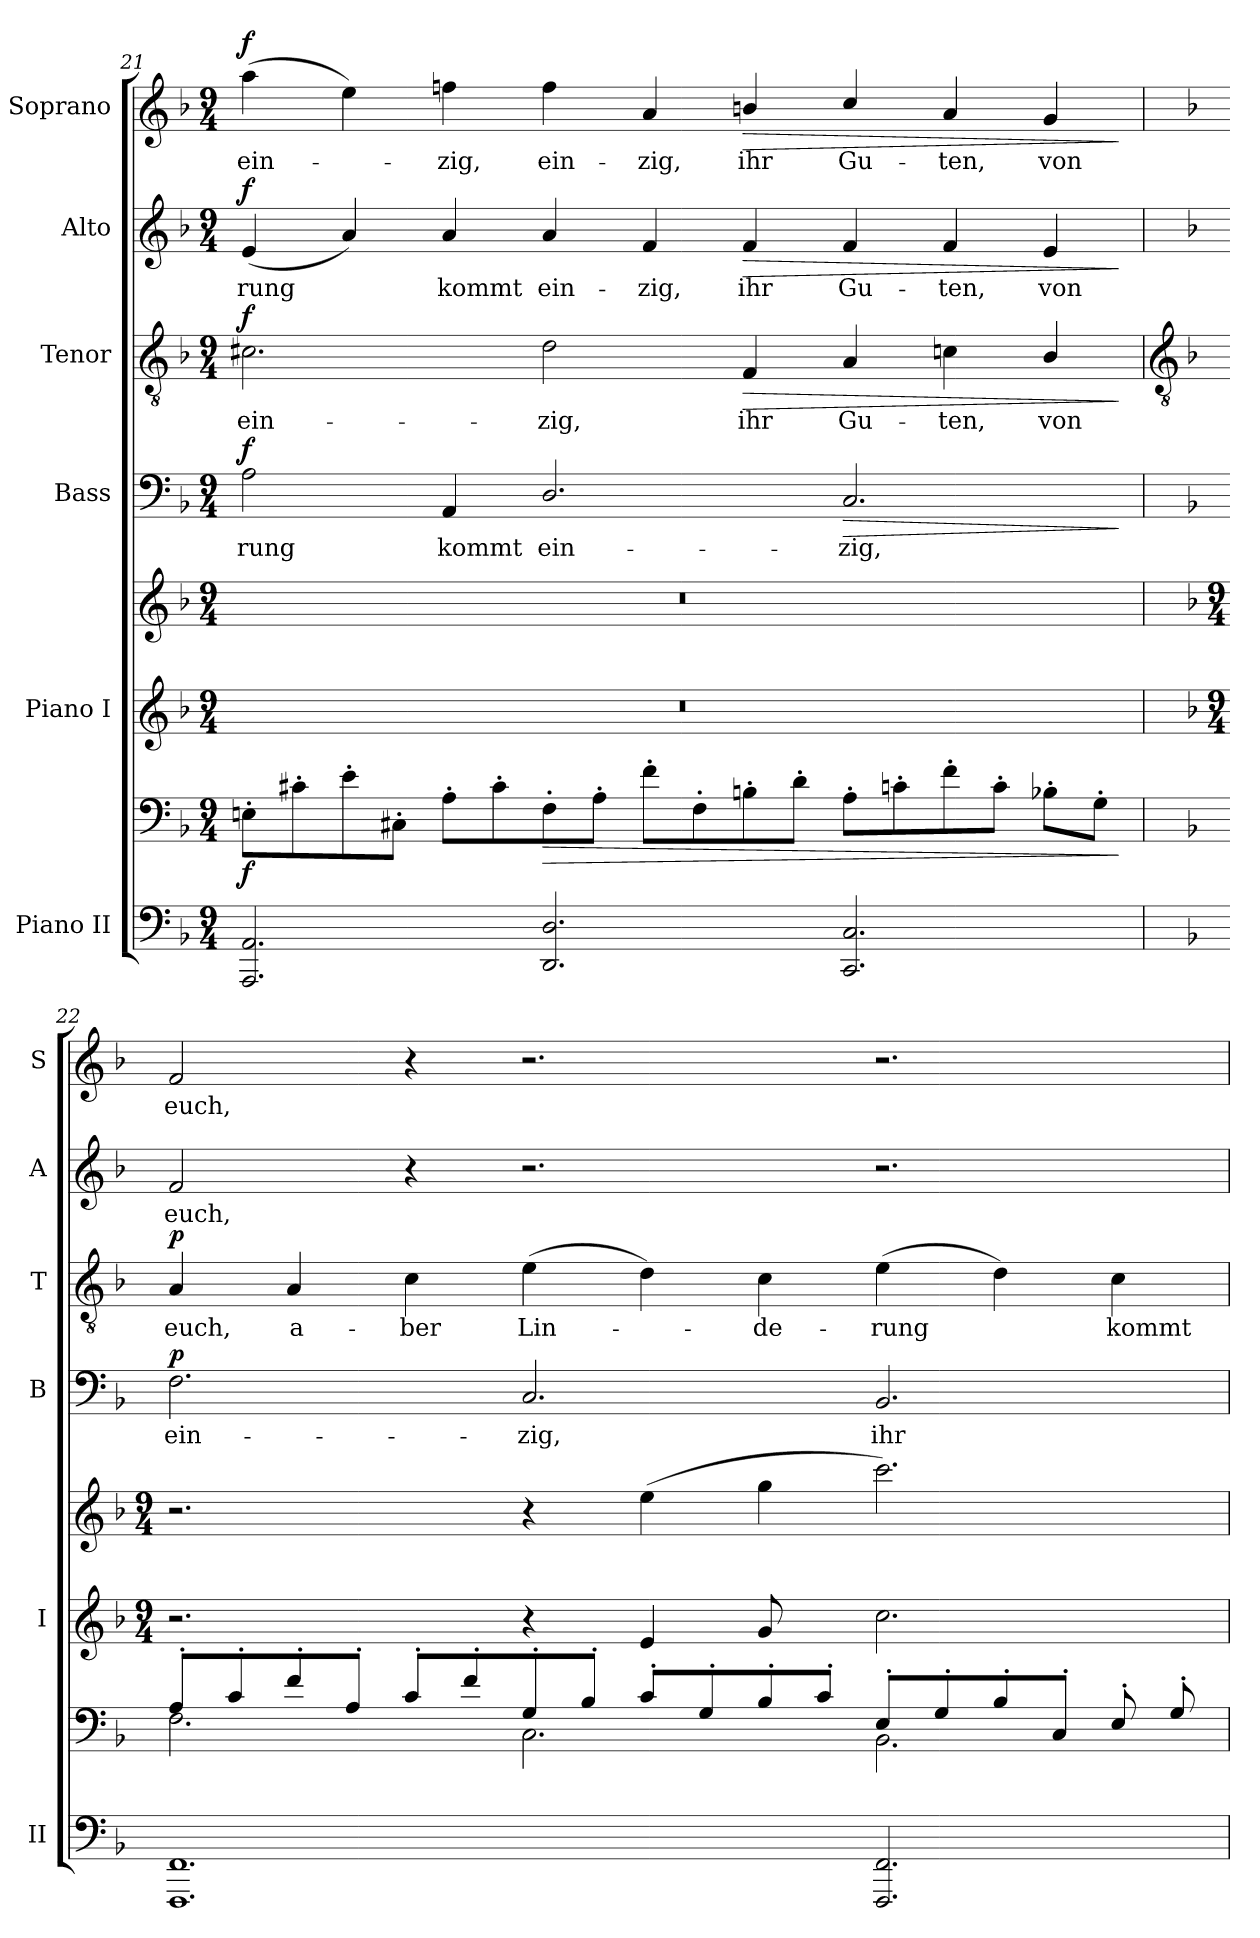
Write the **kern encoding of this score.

**kern	**kern	**dynam	**kern	**kern	**kern	**text	**dynam	**kern	**text	**dynam	**kern	**text	**dynam	**kern	**text	**dynam
*part6	*part6	*part6	*part5	*part5	*part4	*part4	*part4	*part3	*part3	*part3	*part2	*part2	*part2	*part1	*part1	*part1
*staff8	*staff7	*staff7/8	*staff6	*staff5	*staff4	*staff4	*staff4	*staff3	*staff3	*staff3	*staff2	*staff2	*staff2	*staff1	*staff1	*staff1
*I"Piano II	*	*	*I"Piano I	*	*I"Bass	*	*	*I"Tenor	*	*	*I"Alto	*	*	*I"Soprano	*	*
*I'II	*	*	*I'I	*	*I'B	*	*	*I'T	*	*	*I'A	*	*	*I'S	*	*
*clefF4	*clefF4	*	*clefG2	*clefG2	*clefF4	*	*	*clefGv2	*	*	*clefG2	*	*	*clefG2	*	*
*k[b-]	*k[b-]	*	*k[b-]	*k[b-]	*k[b-]	*	*	*k[b-]	*	*	*k[b-]	*	*	*k[b-]	*	*
*F:	*F:	*	*F:	*F:	*F:	*	*	*F:	*	*	*F:	*	*	*F:	*	*
*M9/4	*M9/4	*	*M9/4	*M9/4	*M9/4	*	*	*M9/4	*	*	*M9/4	*	*	*M9/4	*	*
=21	=21	=21	=21	=21	=21	=21	=21	=21	=21	=21	=21	=21	=21	=21	=21	=21
!	!	!LO:DY:b	!	!	!	!LO:LY:b	!LO:DY:b	!	!LO:LY:b	!LO:DY:b	!	!LO:LY:b	!LO:DY:b	!	!LO:LY:b	!LO:DY:b
2.AAA 2.AA	8En'	f	4%9r	4%9r	2A	-rung	f	2.c#X	ein-	f	(<4e	-rung	f	(>4aa	ein-	f
.	8c#X'	.	.	.	.	.	.	.	.	.	.	.	.	.	.	.
.	8e'	.	.	.	.	.	.	.	.	.	4a)	.	.	4ee)	.	.
.	8C#X'J	.	.	.	.	.	.	.	.	.	.	.	.	.	.	.
!	!	!	!	!	!	!LO:LY:b	!	!	!	!	!	!LO:LY:b	!	!	!LO:LY:b	!
.	8A'L	.	.	.	4AA	kommt	.	.	.	.	4a	kommt	.	4ffn	zig,	.
.	8c#'	.	.	.	.	.	.	.	.	.	.	.	.	.	.	.
!	!	!LO:HP:b	!	!	!	!LO:LY:b	!	!	!LO:LY:b	!	!	!LO:LY:b	!	!	!LO:LY:b	!
2.DD 2.D	8F'	>	.	.	2.D/	ein-	.	2d	-zig,	.	4a	ein-	.	4ff	ein-	.
.	8A'J	.	.	.	.	.	.	.	.	.	.	.	.	.	.	.
!	!	!	!	!	!	!	!	!	!	!	!	!LO:LY:b	!	!	!LO:LY:b	!
.	8f'L	.	.	.	.	.	.	.	.	.	4f	-zig,	.	4a	-zig,	.
.	8F'	.	.	.	.	.	.	.	.	.	.	.	.	.	.	.
!	!	!	!	!	!	!	!	!	!LO:LY:b	!LO:HP:b	!	!LO:LY:b	!LO:HP:b	!	!LO:LY:b	!LO:HP:b
.	8Bn'	.	.	.	.	.	.	4F	ihr	>	4f	ihr	>	4bn/	ihr	>
.	8d'J	.	.	.	.	.	.	.	.	.	.	.	.	.	.	.
!	!	!	!	!	!	!LO:LY:b	!LO:HP:b	!	!LO:LY:b	!	!	!LO:LY:b	!	!	!LO:LY:b	!
2.CC 2.C	8A'L	.	.	.	2.C	-zig,	>	4A	Gu-	.	4f	Gu-	.	4cc/	Gu-	.
.	8cn'	.	.	.	.	.	.	.	.	.	.	.	.	.	.	.
!	!	!	!	!	!	!	!	!	!LO:LY:b	!	!	!LO:LY:b	!	!	!LO:LY:b	!
.	8f'	.	.	.	.	.	.	4cn	-ten,	.	4f	-ten,	.	4a	-ten,	.
.	8c'J	.	.	.	.	.	.	.	.	.	.	.	.	.	.	.
!	!	!	!	!	!	!	!	!	!LO:LY:b	!	!	!LO:LY:b	!	!	!LO:LY:b	!
.	8B-X'L	.	.	.	.	.	.	4B-/	von	.	4e	von	.	4g	von	.
.	8G'J	.	.	.	.	.	.	.	.	.	.	.	.	.	.	.
.	.	]	.	.	.	.	]	.	.	]	.	.	]	.	.	]
!!LO:LB:g=z
=22	=22	=22	=22	=22	=22	=22	=22	=22	=22	=22	=22	=22	=22	=22	=22	=22
*	*	*	*	*	*	*	*	*clefGv2	*	*	*	*	*	*	*	*
*	*	*	*k[b-]	*k[b-]	*	*	*	*	*	*	*	*	*	*	*	*
*	*	*	*F:	*F:	*	*	*	*	*	*	*	*	*	*	*	*
*	*	*	*M9/4	*M9/4	*	*	*	*	*	*	*	*	*	*	*	*
*	*^	*	*	*	*	*	*	*	*	*	*	*	*	*	*	*
!	!	!	!	!	!	!	!LO:LY:b	!LO:DY:b	!	!LO:LY:b	!LO:DY:b	!	!LO:LY:b	!	!	!LO:LY:b	!
1.FFF 1.FF	8A'/L	2.F\	.	2.r	2.r	2.F	ein-	p	4A	euch,	p	2f	euch,	.	2f	euch,	.
.	8c'/	.	.	.	.	.	.	.	.	.	.	.	.	.	.	.	.
!	!	!	!	!	!	!	!	!	!	!LO:LY:b	!	!	!	!	!	!	!
.	8f'/	.	.	.	.	.	.	.	4A	a-	.	.	.	.	.	.	.
.	8A'/J	.	.	.	.	.	.	.	.	.	.	.	.	.	.	.	.
!	!	!	!	!	!	!	!	!	!	!LO:LY:b	!	!	!	!	!	!	!
.	8c'/L	.	.	.	.	.	.	.	4c	-ber	.	4r	.	.	4r	.	.
.	8f'/	.	.	.	.	.	.	.	.	.	.	.	.	.	.	.	.
!	!	!	!	!	!	!	!LO:LY:b	!	!	!LO:LY:b	!	!	!	!	!	!	!
.	8G'/	2.C\	.	4r	4r	2.C	-zig,	.	(>4e	Lin-	.	2.r	.	.	2.r	.	.
.	8B-'/J	.	.	.	.	.	.	.	.	.	.	.	.	.	.	.	.
.	8c'/L	.	.	4e	(>4ee	.	.	.	4d)	.	.	.	.	.	.	.	.
.	8G'/	.	.	.	.	.	.	.	.	.	.	.	.	.	.	.	.
!	!	!	!	!	!	!	!	!	!	!LO:LY:b	!	!	!	!	!	!	!
.	8B-'/	.	.	8g	4gg	.	.	.	4c	de-	.	.	.	.	.	.	.
.	8c'/J	.	.	8ryy	.	.	.	.	.	.	.	.	.	.	.	.	.
!	!	!	!	!	!	!	!LO:LY:b	!	!	!LO:LY:b	!	!	!	!	!	!	!
2.FFF 2.FF	8E'/L	2.BB-\	.	2.cc	2.ccc)	2.BB-	ihr	.	(>4e	-rung	.	2.r	.	.	2.r	.	.
.	8G'/	.	.	.	.	.	.	.	.	.	.	.	.	.	.	.	.
.	8B-'/	.	.	.	.	.	.	.	4d)	.	.	.	.	.	.	.	.
.	8C'/J	.	.	.	.	.	.	.	.	.	.	.	.	.	.	.	.
!	!	!	!	!	!	!	!	!	!	!LO:LY:b	!	!	!	!	!	!	!
.	8E'/L	.	.	.	.	.	.	.	4c	kommt	.	.	.	.	.	.	.
.	8G'/	.	.	.	.	.	.	.	.	.	.	.	.	.	.	.	.
*	*v	*v	*	*	*	*	*	*	*	*	*	*	*	*	*	*	*
=	=	=	=	=	=	=	=	=	=	=	=	=	=	=	=	=
*-	*-	*-	*-	*-	*-	*-	*-	*-	*-	*-	*-	*-	*-	*-	*-	*-
